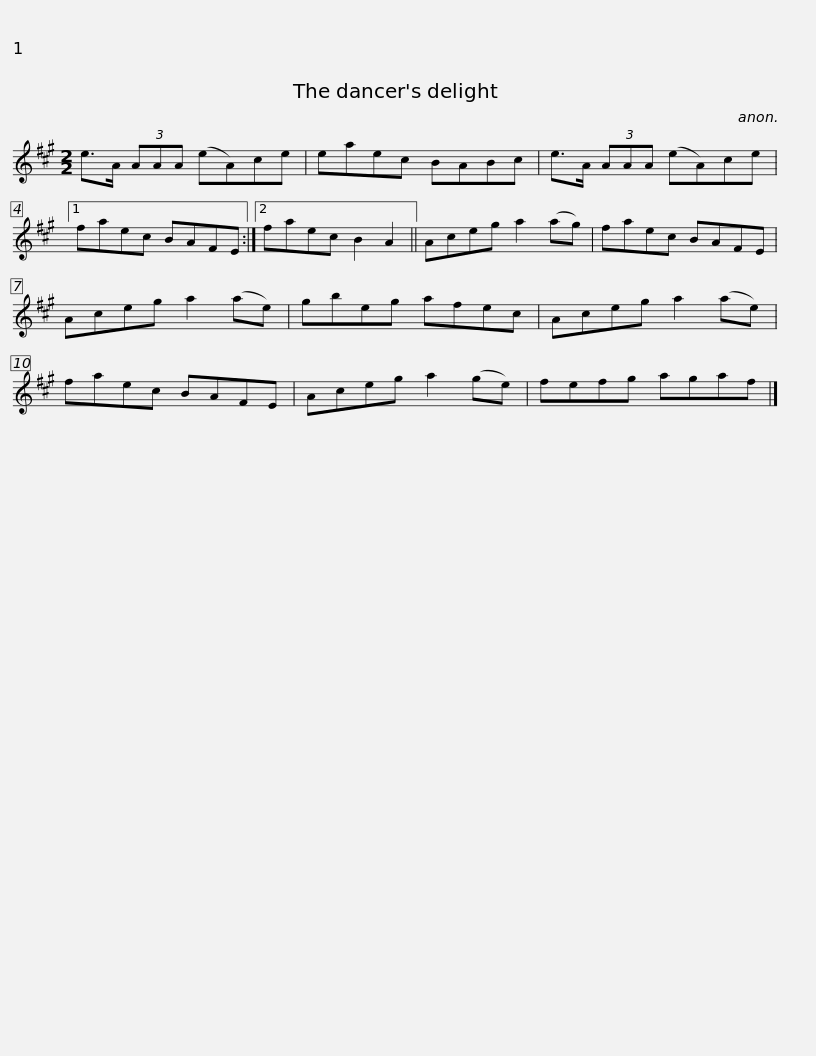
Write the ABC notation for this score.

X:1
L:1/8
M:2/2
I:linebreak $
K:A
V:1 treble
V:1
 e>A (3AAA (eA)ce | eaec BABc | e>A (3AAA (eA)ce |1 faec BAFE :|2 faec B2 A2 ||$ %5
 Aceg a2 (ag) | faec BAFE | Aceg a2 (ae) | gbeg afec | Aceg a2 (ae) |$ %10
 faec BAFE | Aceg a2 (ge) | fefg agaf |] %13
